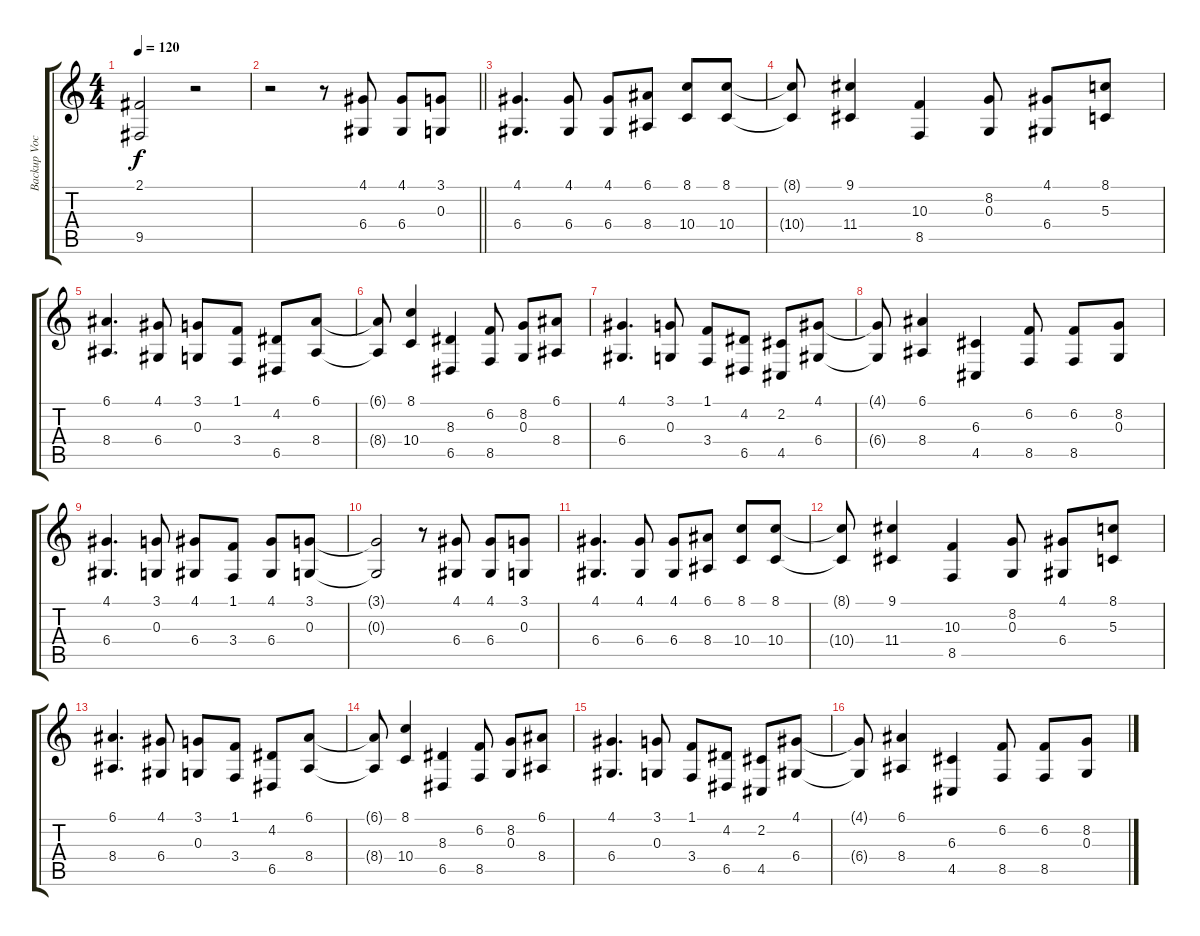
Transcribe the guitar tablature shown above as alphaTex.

\track ("Backup Vocal" "Backup Voc") {instrument synthvoice}
\staff {score tabs}
\tuning (E4 B3 G3 D3 A2 E2) {hide}
\ts (4 4)
\tempo 120
\clef g2
\ks c
(2.1 9.5).2{dy f} r.2 |
\barLineRight lightlight
r.2 r.8 (4.1 6.4).8 (4.1 6.4).8 (3.1 0.3).8 |
(4.1 6.4).4{d} (4.1 6.4).8 (4.1 6.4).8 (6.1 8.4).8 (8.1 10.4).8 (8.1 10.4).8 |
(8.1{t} 10.4{t}).8 (9.1 11.4).4 (10.3 8.5).4 (8.2 0.3).8 (4.1 6.4).8 (8.1 5.3).8 |
(6.1 8.4).4{d} (4.1 6.4).8 (3.1 0.3).8 (1.1 3.4).8 (4.2 6.5).8 (6.1 8.4).8 |
(6.1{t} 8.4{t}).8 (8.1 10.4).4 (8.3 6.5).4 (6.2 8.5).8 (8.2 0.3).8 (6.1 8.4).8 |
(4.1 6.4).4{d} (3.1 0.3).8 (1.1 3.4).8 (4.2 6.5).8 (2.2 4.5).8 (4.1 6.4).8 |
(4.1{t} 6.4{t}).8 (6.1 8.4).4 (6.3 4.5).4 (6.2 8.5).8 (6.2 8.5).8 (8.2 0.3).8 |
(4.1 6.4).4{d} (3.1 0.3).8 (4.1 6.4).8 (1.1 3.4).8 (4.1 6.4).8 (3.1 0.3).8 |
(3.1{t} 0.3{t}).2 r.8 (4.1 6.4).8 (4.1 6.4).8 (3.1 0.3).8 |
(4.1 6.4).4{d} (4.1 6.4).8 (4.1 6.4).8 (6.1 8.4).8 (8.1 10.4).8 (8.1 10.4).8 |
(8.1{t} 10.4{t}).8 (9.1 11.4).4 (10.3 8.5).4 (8.2 0.3).8 (4.1 6.4).8 (8.1 5.3).8 |
(6.1 8.4).4{d} (4.1 6.4).8 (3.1 0.3).8 (1.1 3.4).8 (4.2 6.5).8 (6.1 8.4).8 |
(6.1{t} 8.4{t}).8 (8.1 10.4).4 (8.3 6.5).4 (6.2 8.5).8 (8.2 0.3).8 (6.1 8.4).8 |
(4.1 6.4).4{d} (3.1 0.3).8 (1.1 3.4).8 (4.2 6.5).8 (2.2 4.5).8 (4.1 6.4).8 |
(4.1{t} 6.4{t}).8 (6.1 8.4).4 (6.3 4.5).4 (6.2 8.5).8 (6.2 8.5).8 (8.2 0.3).8
